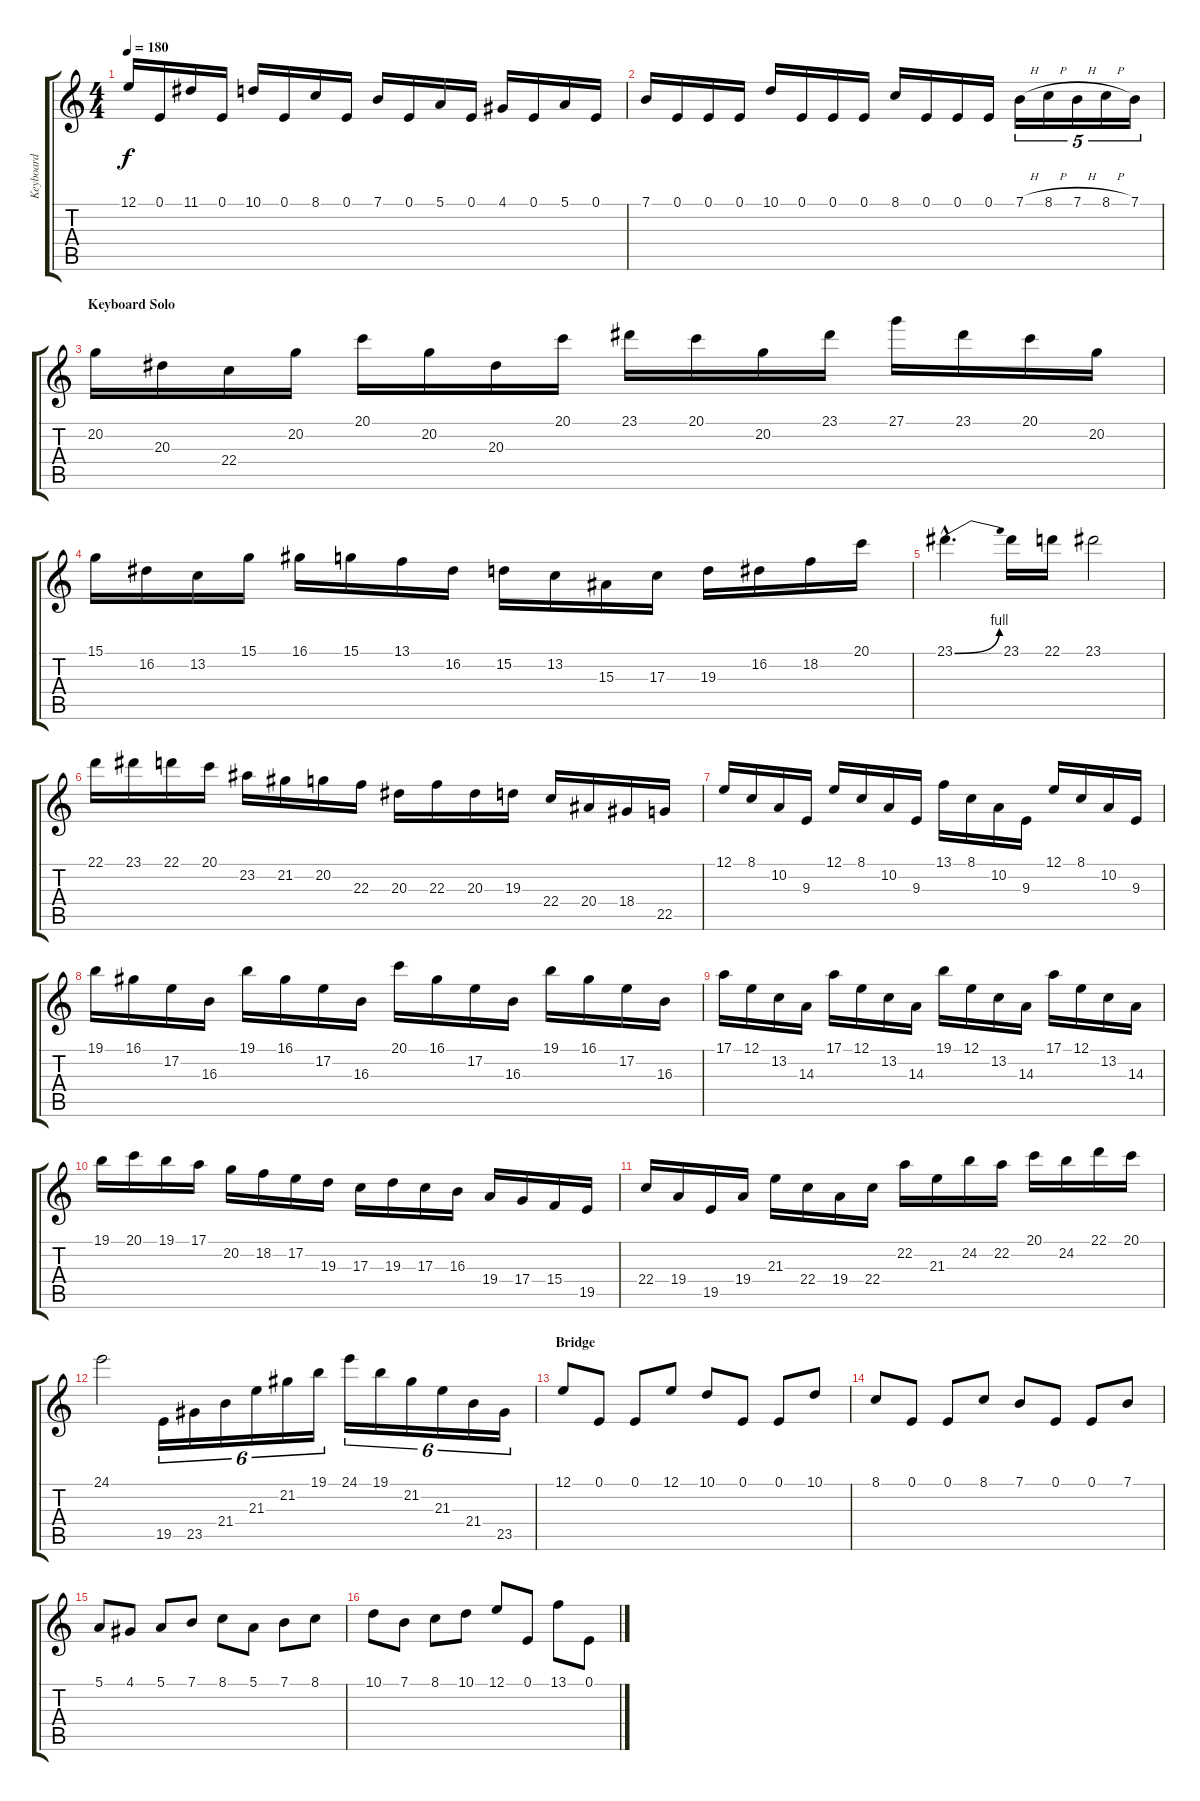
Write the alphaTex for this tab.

\track ("Keyboard" "Keyboard") {instrument harpsichord}
\staff {score tabs}
\tuning (E4 B3 G3 D3 A2 E2) {hide}
\ts (4 4)
\tempo 180
\clef g2
\ks c
12.1.16{dy f} 0.1.16 11.1.16 0.1.16 10.1.16 0.1.16 8.1.16 0.1.16 7.1.16 0.1.16 5.1.16 0.1.16 4.1.16 0.1.16 5.1.16 0.1.16 |
7.1.16 0.1.16 0.1.16 0.1.16 10.1.16 0.1.16 0.1.16 0.1.16 8.1.16 0.1.16 0.1.16 0.1.16 7.1{h}.16{tu (5 4)} 8.1{h}.16{tu (5 4)} 7.1{h}.16{tu (5 4)} 8.1{h}.16{tu (5 4)} 7.1.16{tu (5 4)} |
\section ("" "Keyboard Solo")
20.2.16{volume 14 instrument lead2sawtooth} 20.3.16 22.4.16 20.2.16 20.1.16 20.2.16 20.3.16 20.1.16 23.1.16 20.1.16 20.2.16 23.1.16 27.1.16 23.1.16 20.1.16 20.2.16 |
15.1.16 16.2.16 13.2.16 15.1.16 16.1.16 15.1.16 13.1.16 16.2.16 15.2.16 13.2.16 15.3.16 17.3.16 19.3.16 16.2.16 18.2.16 20.1.16 |
23.1{be (bend 0 0 60 4) hac}.4{d} 23.1.16 22.1.16 23.1.2 |
22.1.16 23.1.16 22.1.16 20.1.16 23.2.16 21.2.16 20.2.16 22.3.16 20.3.16 22.3.16 20.3.16 19.3.16 22.4.16 20.4.16 18.4.16 22.5.16 |
12.1.16 8.1.16 10.2.16 9.3.16 12.1.16 8.1.16 10.2.16 9.3.16 13.1.16 8.1.16 10.2.16 9.3.16 12.1.16 8.1.16 10.2.16 9.3.16 |
19.1.16 16.1.16 17.2.16 16.3.16 19.1.16 16.1.16 17.2.16 16.3.16 20.1.16 16.1.16 17.2.16 16.3.16 19.1.16 16.1.16 17.2.16 16.3.16 |
17.1.16 12.1.16 13.2.16 14.3.16 17.1.16 12.1.16 13.2.16 14.3.16 19.1.16 12.1.16 13.2.16 14.3.16 17.1.16 12.1.16 13.2.16 14.3.16 |
19.1.16 20.1.16 19.1.16 17.1.16 20.2.16 18.2.16 17.2.16 19.3.16 17.3.16 19.3.16 17.3.16 16.3.16 19.4.16 17.4.16 15.4.16 19.5.16 |
22.4.16 19.4.16 19.5.16 19.4.16 21.3.16 22.4.16 19.4.16 22.4.16 22.2.16 21.3.16 24.2.16 22.2.16 20.1.16 24.2.16 22.1.16 20.1.16 |
24.1.2 19.5.16{tu (6 4)} 23.5.16{tu (6 4)} 21.4.16{tu (6 4)} 21.3.16{tu (6 4)} 21.2.16{tu (6 4)} 19.1.16{tu (6 4)} 24.1.16{tu (6 4)} 19.1.16{tu (6 4)} 21.2.16{tu (6 4)} 21.3.16{tu (6 4)} 21.4.16{tu (6 4)} 23.5.16{tu (6 4)} |
\section ("" "Bridge")
12.1.8{volume 16 instrument harpsichord} 0.1.8 0.1.8 12.1.8 10.1.8 0.1.8 0.1.8 10.1.8 |
8.1.8 0.1.8 0.1.8 8.1.8 7.1.8 0.1.8 0.1.8 7.1.8 |
5.1.8 4.1.8 5.1.8 7.1.8 8.1.8 5.1.8 7.1.8 8.1.8 |
10.1.8 7.1.8 8.1.8 10.1.8 12.1.8 0.1.8 13.1.8 0.1.8
